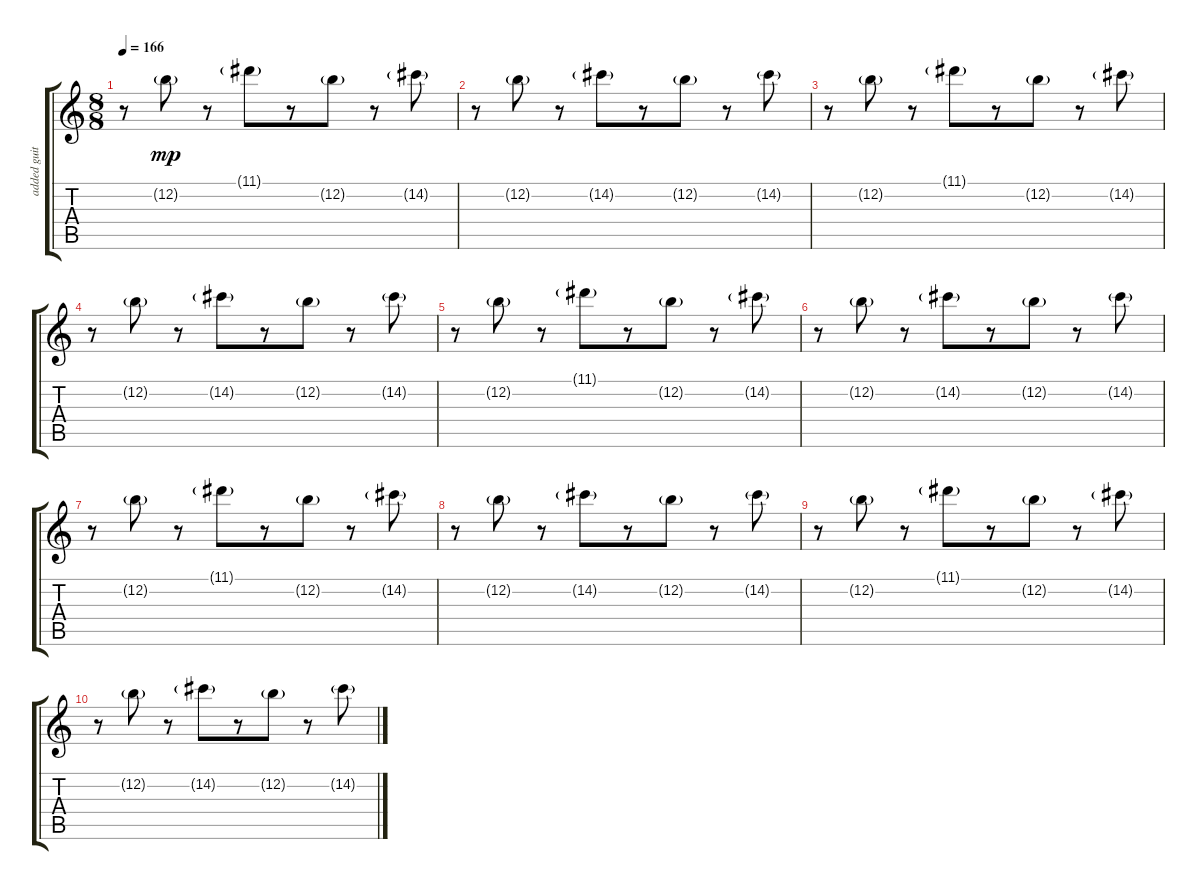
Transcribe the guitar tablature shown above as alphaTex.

\track ("added guitar" "added guit") {instrument distortionguitar}
\staff {score tabs}
\tuning (E4 B3 G3 D3 A2 E2) {hide}
\ts (8 8)
\tempo 166
\clef g2
\ks c
r.8{dy mp} 12.2{g}.8 r.8 11.1{g}.8 r.8 12.2{g}.8 r.8 14.2{g}.8 |
r.8 12.2{g}.8 r.8 14.2{g}.8 r.8 12.2{g}.8 r.8 14.2{g}.8 |
r.8 12.2{g}.8 r.8 11.1{g}.8 r.8 12.2{g}.8 r.8 14.2{g}.8 |
r.8 12.2{g}.8 r.8 14.2{g}.8 r.8 12.2{g}.8 r.8 14.2{g}.8 |
r.8{volume 8} 12.2{g}.8 r.8 11.1{g}.8 r.8 12.2{g}.8 r.8 14.2{g}.8 |
r.8 12.2{g}.8 r.8 14.2{g}.8 r.8 12.2{g}.8 r.8 14.2{g}.8 |
r.8 12.2{g}.8 r.8 11.1{g}.8 r.8 12.2{g}.8 r.8 14.2{g}.8 |
r.8 12.2{g}.8 r.8 14.2{g}.8 r.8 12.2{g}.8 r.8 14.2{g}.8 |
r.8 12.2{g}.8 r.8 11.1{g}.8 r.8 12.2{g}.8 r.8 14.2{g}.8 |
r.8 12.2{g}.8 r.8 14.2{g}.8 r.8 12.2{g}.8 r.8 14.2{g}.8
